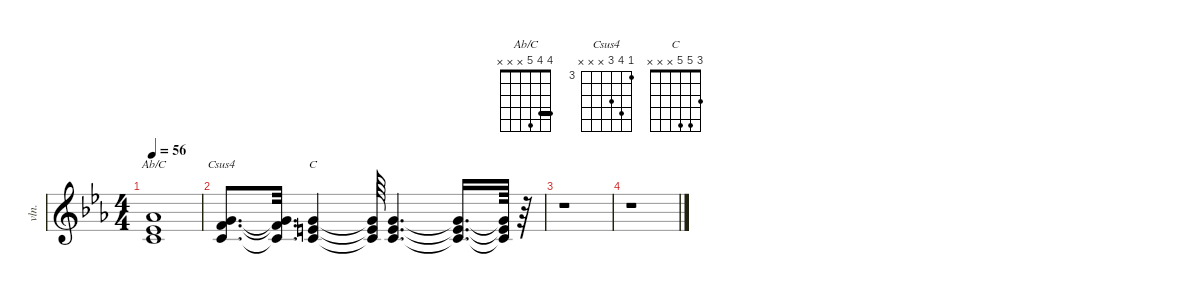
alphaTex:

\defaultSystemsLayout 4
\hideDynamics
\bracketExtendMode nobrackets
\otherSystemsTrackNameOrientation horizontal
\track ("Rock Organ" "vln.") {defaultSystemsLayout 4 instrument synthstrings1}
\staff {score}
\tuning (E4 B3 G3 D3 A2 E2)
\chord ("Ab/C" 4 4 5 x x x) {showfingering false barre 4}
\chord ("Csus4" 3 6 5 x x x) {firstfret 3 showfingering false}
\chord ("C" 3 5 5 x x x) {showfingering false}
\ts (4 4)
\tempo 56
\clef g2
\ks eb
(4.1{acc b} 4.2{acc b} 5.3{acc forcenatural}).1{ch "Ab/C" dy f beam Up} |
(3.1{acc forcenatural} 6.2{acc forcenatural} 5.3{acc forcenatural}).8{d ch "Csus4" beam Up} (3.1{t acc forcenatural} 6.2{t acc forcenatural} 5.3{t acc forcenatural}).32{d beam Up} (3.1{acc forcenatural} 5.2{acc forcenatural} 5.3{acc forcenatural}).4{ch "C" beam Up} (3.1{t acc forcenatural} 5.2{t acc forcenatural} 5.3{t acc forcenatural}).64{beam Up} (3.1{acc forcenatural} 5.2{acc forcenatural} 5.3{acc forcenatural}).4{d beam Up} (3.1{t acc forcenatural} 5.2{t acc forcenatural} 5.3{t acc forcenatural}).16{d beam Up} (3.1{t acc forcenatural} 5.2{t acc forcenatural} 5.3{t acc forcenatural}).64{beam Up} r.64{beam Up} |
r.1{beam Down} |
r.1{beam Down}
